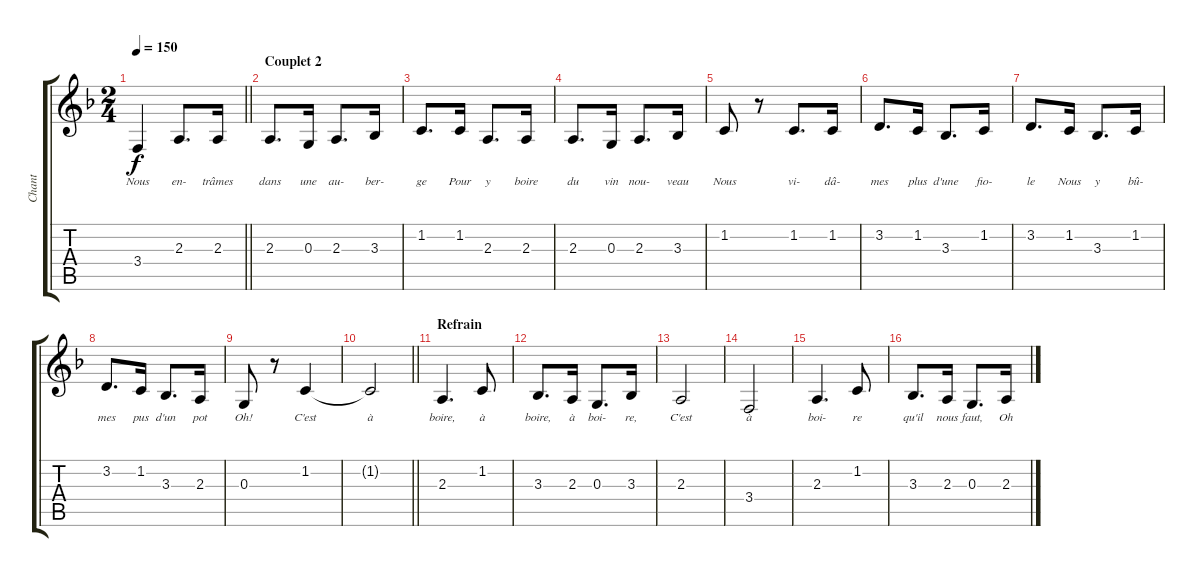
\track ("Chant" "Chant") {instrument violin}
\staff {score tabs}
\tuning (E4 B3 G3 D3 A2 E2) {hide}
\ts (2 4)
\tempo 150
\clef g2
\barLineRight lightlight
\ks f
3.4.4{lyrics (0 "Nous") lyrics (1 "") lyrics (2 "") lyrics (3 "") lyrics (4 "") dy f} 2.3.8{d lyrics (0 "en-") lyrics (1 "") lyrics (2 "") lyrics (3 "") lyrics (4 "")} 2.3.16{lyrics (0 "trâmes") lyrics (1 "") lyrics (2 "") lyrics (3 "") lyrics (4 "")} |
\section ("" "Couplet 2")
2.3.8{d lyrics (0 "dans") lyrics (1 "") lyrics (2 "") lyrics (3 "") lyrics (4 "")} 0.3.16{lyrics (0 "une") lyrics (1 "") lyrics (2 "") lyrics (3 "") lyrics (4 "")} 2.3.8{d lyrics (0 "au-") lyrics (1 "") lyrics (2 "") lyrics (3 "") lyrics (4 "")} 3.3.16{lyrics (0 "ber-") lyrics (1 "") lyrics (2 "") lyrics (3 "") lyrics (4 "")} |
1.2.8{d lyrics (0 "ge") lyrics (1 "") lyrics (2 "") lyrics (3 "") lyrics (4 "")} 1.2.16{lyrics (0 "Pour") lyrics (1 "") lyrics (2 "") lyrics (3 "") lyrics (4 "")} 2.3.8{d lyrics (0 "y") lyrics (1 "") lyrics (2 "") lyrics (3 "") lyrics (4 "")} 2.3.16{lyrics (0 "boire") lyrics (1 "") lyrics (2 "") lyrics (3 "") lyrics (4 "")} |
2.3.8{d lyrics (0 "du") lyrics (1 "") lyrics (2 "") lyrics (3 "") lyrics (4 "")} 0.3.16{lyrics (0 "vin") lyrics (1 "") lyrics (2 "") lyrics (3 "") lyrics (4 "")} 2.3.8{d lyrics (0 "nou-") lyrics (1 "") lyrics (2 "") lyrics (3 "") lyrics (4 "")} 3.3.16{lyrics (0 "veau") lyrics (1 "") lyrics (2 "") lyrics (3 "") lyrics (4 "")} |
1.2.8{lyrics (0 "Nous") lyrics (1 "") lyrics (2 "") lyrics (3 "") lyrics (4 "")} r.8 1.2.8{d lyrics (0 "vi-") lyrics (1 "") lyrics (2 "") lyrics (3 "") lyrics (4 "")} 1.2.16{lyrics (0 "dâ-") lyrics (1 "") lyrics (2 "") lyrics (3 "") lyrics (4 "")} |
3.2.8{d lyrics (0 "mes") lyrics (1 "") lyrics (2 "") lyrics (3 "") lyrics (4 "")} 1.2.16{lyrics (0 "plus") lyrics (1 "") lyrics (2 "") lyrics (3 "") lyrics (4 "")} 3.3.8{d lyrics (0 "d'une") lyrics (1 "") lyrics (2 "") lyrics (3 "") lyrics (4 "")} 1.2.16{lyrics (0 "fio-") lyrics (1 "") lyrics (2 "") lyrics (3 "") lyrics (4 "")} |
3.2.8{d lyrics (0 "le") lyrics (1 "") lyrics (2 "") lyrics (3 "") lyrics (4 "")} 1.2.16{lyrics (0 "Nous") lyrics (1 "") lyrics (2 "") lyrics (3 "") lyrics (4 "")} 3.3.8{d lyrics (0 "y") lyrics (1 "") lyrics (2 "") lyrics (3 "") lyrics (4 "")} 1.2.16{lyrics (0 "bû-") lyrics (1 "") lyrics (2 "") lyrics (3 "") lyrics (4 "")} |
3.2.8{d lyrics (0 "mes") lyrics (1 "") lyrics (2 "") lyrics (3 "") lyrics (4 "")} 1.2.16{lyrics (0 "pus") lyrics (1 "") lyrics (2 "") lyrics (3 "") lyrics (4 "")} 3.3.8{d lyrics (0 "d'un") lyrics (1 "") lyrics (2 "") lyrics (3 "") lyrics (4 "")} 2.3.16{lyrics (0 "pot") lyrics (1 "") lyrics (2 "") lyrics (3 "") lyrics (4 "")} |
0.3.8{lyrics (0 "Oh!") lyrics (1 "") lyrics (2 "") lyrics (3 "") lyrics (4 "")} r.8 1.2.4{lyrics (0 "C'est") lyrics (1 "") lyrics (2 "") lyrics (3 "") lyrics (4 "")} |
\barLineRight lightlight
1.2{t}.2{lyrics (0 "à") lyrics (1 "") lyrics (2 "") lyrics (3 "") lyrics (4 "")} |
\section ("" "Refrain")
2.3.4{d lyrics (0 "boire,") lyrics (1 "") lyrics (2 "") lyrics (3 "") lyrics (4 "")} 1.2.8{lyrics (0 "à") lyrics (1 "") lyrics (2 "") lyrics (3 "") lyrics (4 "")} |
3.3.8{d lyrics (0 "boire,") lyrics (1 "") lyrics (2 "") lyrics (3 "") lyrics (4 "")} 2.3.16{lyrics (0 "à") lyrics (1 "") lyrics (2 "") lyrics (3 "") lyrics (4 "")} 0.3.8{d lyrics (0 "boi-") lyrics (1 "") lyrics (2 "") lyrics (3 "") lyrics (4 "")} 3.3.16{lyrics (0 "re,") lyrics (1 "") lyrics (2 "") lyrics (3 "") lyrics (4 "")} |
2.3.2{lyrics (0 "C'est") lyrics (1 "") lyrics (2 "") lyrics (3 "") lyrics (4 "")} |
3.4.2{lyrics (0 "à") lyrics (1 "") lyrics (2 "") lyrics (3 "") lyrics (4 "")} |
2.3.4{d lyrics (0 "boi-") lyrics (1 "") lyrics (2 "") lyrics (3 "") lyrics (4 "")} 1.2.8{lyrics (0 "re") lyrics (1 "") lyrics (2 "") lyrics (3 "") lyrics (4 "")} |
3.3.8{d lyrics (0 "qu'il") lyrics (1 "") lyrics (2 "") lyrics (3 "") lyrics (4 "")} 2.3.16{lyrics (0 "nous") lyrics (1 "") lyrics (2 "") lyrics (3 "") lyrics (4 "")} 0.3.8{d lyrics (0 "faut,") lyrics (1 "") lyrics (2 "") lyrics (3 "") lyrics (4 "")} 2.3.16{lyrics (0 "Oh") lyrics (1 "") lyrics (2 "") lyrics (3 "") lyrics (4 "")}
